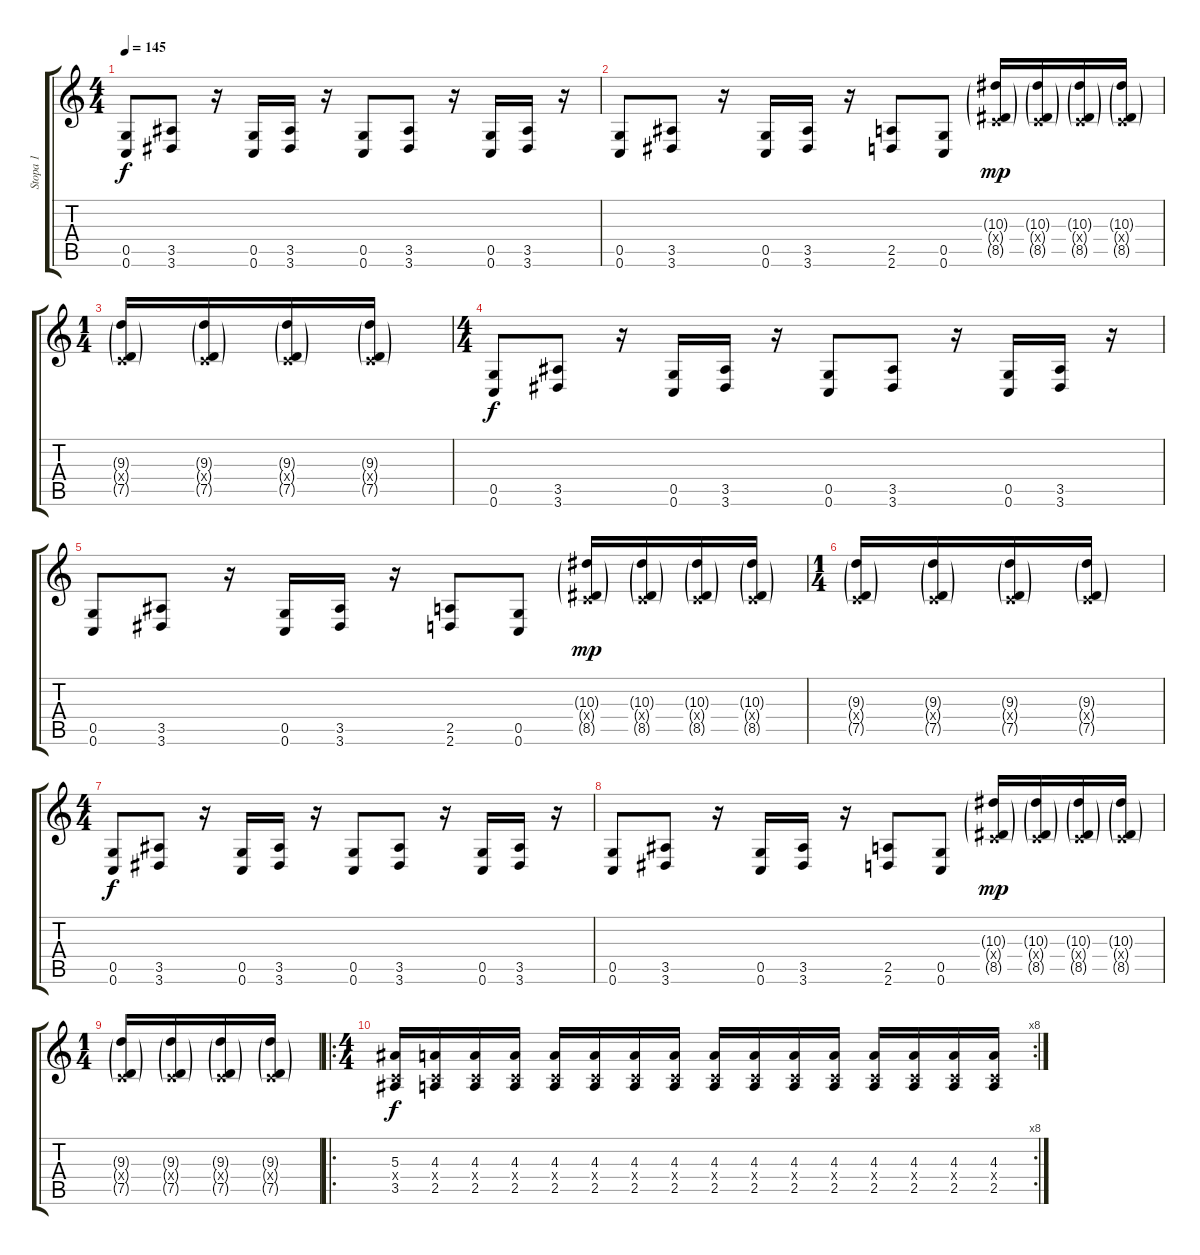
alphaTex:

\track ("Stopa 1" "Stopa 1") {instrument distortionguitar}
\staff {score tabs}
\tuning (D4 A3 F3 C3 G2 C2) {hide}
\ts (4 4)
\tempo 145
\clef g2
\ks c
(0.5 0.6).8{dy f} (3.5 3.6).8 r.16 (0.5 0.6).16 (3.5 3.6).16 r.16 (0.5 0.6).8 (3.5 3.6).8 r.16 (0.5 0.6).16 (3.5 3.6).16 r.16 |
(0.5 0.6).8 (3.5 3.6).8 r.16 (0.5 0.6).16 (3.5 3.6).16 r.16 (2.5 2.6).8 (0.5 0.6).8 (10.3{g} 0.4{g x} 8.5{g}).16{dy mp} (10.3{g} 0.4{g x} 8.5{g}).16 (10.3{g} 0.4{g x} 8.5{g}).16 (10.3{g} 0.4{g x} 8.5{g}).16 |
\ts (1 4)
(9.3{g} 0.4{g x} 7.5{g}).16 (9.3{g} 0.4{g x} 7.5{g}).16 (9.3{g} 0.4{g x} 7.5{g}).16 (9.3{g} 0.4{g x} 7.5{g}).16 |
\ts (4 4)
(0.5 0.6).8{dy f} (3.5 3.6).8 r.16 (0.5 0.6).16 (3.5 3.6).16 r.16 (0.5 0.6).8 (3.5 3.6).8 r.16 (0.5 0.6).16 (3.5 3.6).16 r.16 |
(0.5 0.6).8 (3.5 3.6).8 r.16 (0.5 0.6).16 (3.5 3.6).16 r.16 (2.5 2.6).8 (0.5 0.6).8 (10.3{g} 0.4{g x} 8.5{g}).16{dy mp} (10.3{g} 0.4{g x} 8.5{g}).16 (10.3{g} 0.4{g x} 8.5{g}).16 (10.3{g} 0.4{g x} 8.5{g}).16 |
\ts (1 4)
(9.3{g} 0.4{g x} 7.5{g}).16 (9.3{g} 0.4{g x} 7.5{g}).16 (9.3{g} 0.4{g x} 7.5{g}).16 (9.3{g} 0.4{g x} 7.5{g}).16 |
\ts (4 4)
(0.5 0.6).8{dy f} (3.5 3.6).8 r.16 (0.5 0.6).16 (3.5 3.6).16 r.16 (0.5 0.6).8 (3.5 3.6).8 r.16 (0.5 0.6).16 (3.5 3.6).16 r.16 |
(0.5 0.6).8 (3.5 3.6).8 r.16 (0.5 0.6).16 (3.5 3.6).16 r.16 (2.5 2.6).8 (0.5 0.6).8 (10.3{g} 0.4{g x} 8.5{g}).16{dy mp} (10.3{g} 0.4{g x} 8.5{g}).16 (10.3{g} 0.4{g x} 8.5{g}).16 (10.3{g} 0.4{g x} 8.5{g}).16 |
\ts (1 4)
(9.3{g} 0.4{g x} 7.5{g}).16 (9.3{g} 0.4{g x} 7.5{g}).16 (9.3{g} 0.4{g x} 7.5{g}).16 (9.3{g} 0.4{g x} 7.5{g}).16 |
\ro
\rc 8
\ts (4 4)
(5.3 0.4{x} 3.5).16{dy f} (4.3 0.4{x} 2.5).16 (4.3 0.4{x} 2.5).16 (4.3 0.4{x} 2.5).16 (4.3 0.4{x} 2.5).16 (4.3 0.4{x} 2.5).16 (4.3 0.4{x} 2.5).16 (4.3 0.4{x} 2.5).16 (4.3 0.4{x} 2.5).16 (4.3 0.4{x} 2.5).16 (4.3 0.4{x} 2.5).16 (4.3 0.4{x} 2.5).16 (4.3 0.4{x} 2.5).16 (4.3 0.4{x} 2.5).16 (4.3 0.4{x} 2.5).16 (4.3 0.4{x} 2.5).16
